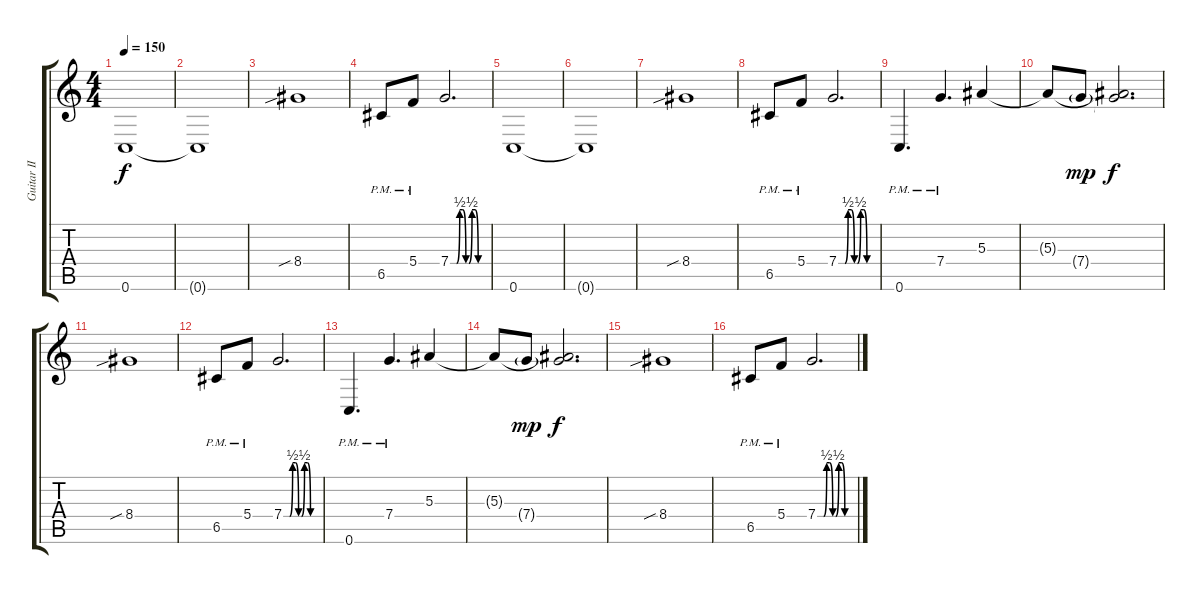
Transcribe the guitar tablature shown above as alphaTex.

\track ("Guitar II" "Guitar II") {instrument distortionguitar}
\staff {score tabs}
\tuning (D4 A3 F3 C3 G2 C2) {hide}
\ts (4 4)
\tempo 150
\clef g2
\ks c
0.6.1{dy f} |
0.6{t}.1 |
8.4{sib}.1 |
6.5{pm}.8 5.4{pm}.8 7.4{be (custom 0 0 10 0 15 2 20 2 25 0 30 0 35 2 40 2 45 0 60 0)}.2{d} |
0.6.1 |
0.6{t}.1 |
8.4{sib}.1 |
6.5{pm}.8 5.4{pm}.8 7.4{be (custom 0 0 10 0 15 2 20 2 25 0 30 0 35 2 40 2 45 0 60 0)}.2{d} |
0.6{pm}.4{d} 7.4{pm}.4{d} 5.3.4 |
5.3{t}.8 7.4{g}.8{dy mp} (5.3{t} 7.4{t}).2{d dy f} |
8.4{sib}.1 |
6.5{pm}.8 5.4{pm}.8 7.4{be (custom 0 0 10 0 15 2 20 2 25 0 30 0 35 2 40 2 45 0 60 0)}.2{d} |
0.6{pm}.4{d} 7.4{pm}.4{d} 5.3.4 |
5.3{t}.8 7.4{g}.8{dy mp} (5.3{t} 7.4{t}).2{d dy f} |
8.4{sib}.1 |
6.5{pm}.8 5.4{pm}.8 7.4{be (custom 0 0 10 0 15 2 20 2 25 0 30 0 35 2 40 2 45 0 60 0)}.2{d}
